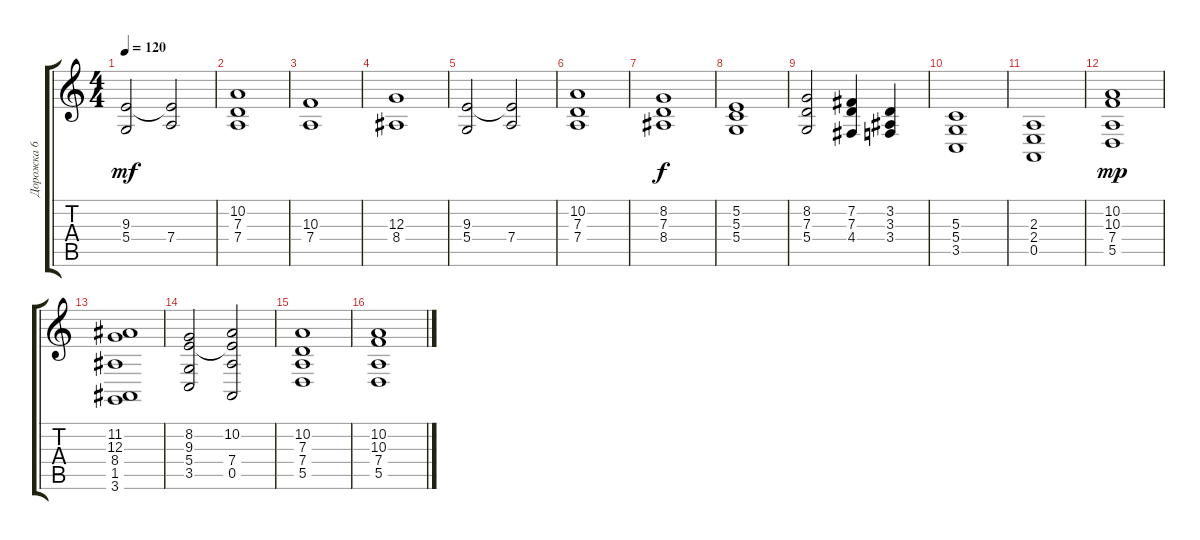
\track ("Дорожка 6" "Дорожка 6") {instrument pad4choir}
\staff {score tabs}
\tuning (E4 B3 G3 D3 A2 E2) {hide}
\ts (4 4)
\tempo 120
\clef g2
\ks c
(9.3 5.4).2{dy mf} (9.3{t} 7.4).2 |
(10.2 7.3 7.4).1 |
(10.3 7.4).1 |
(12.3 8.4).1 |
(9.3 5.4).2 (9.3{t} 7.4).2 |
(10.2 7.3 7.4).1 |
(8.2 7.3 8.4).1{dy f} |
(5.2 5.3 5.4).1 |
(8.2 7.3 5.4).2 (7.2 7.3 4.4).4 (3.2 3.3 3.4).4 |
(5.3 5.4 3.5).1 |
(2.3 2.4 0.5).1 |
(10.2 10.3 7.4 5.5).1{dy mp} |
(11.2 12.3 8.4 1.5 3.6).1 |
(8.2 9.3 5.4 3.5).2 (10.2 9.3{t} 7.4 0.5).2 |
(10.2 7.3 7.4 5.5).1 |
(10.2 10.3 7.4 5.5).1
